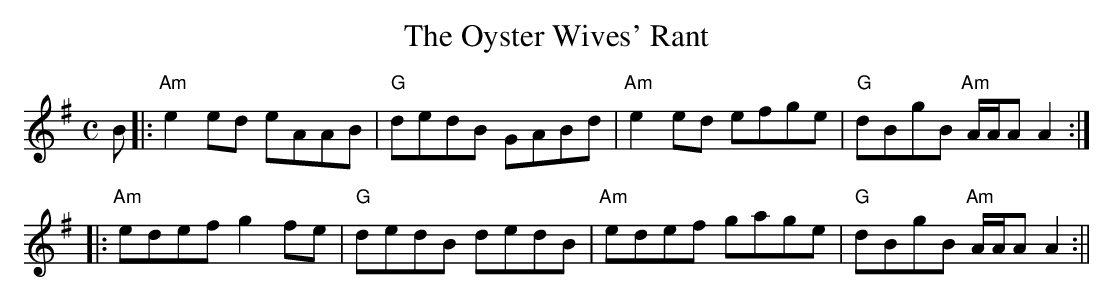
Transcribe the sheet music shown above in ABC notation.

X:1
T:The Oyster Wives' Rant
M:C
L:1/8
K:G
B|:"Am"e2 ed eAAB|"G"dedB GABd|"Am"e2 ed efge|"G"dBgB "Am"A/2A/2A A2:|
|:"Am"edef g2 fe|"G"dedB dedB|"Am"edef gage|"G"dBgB "Am"A/2A/2A A2:||
